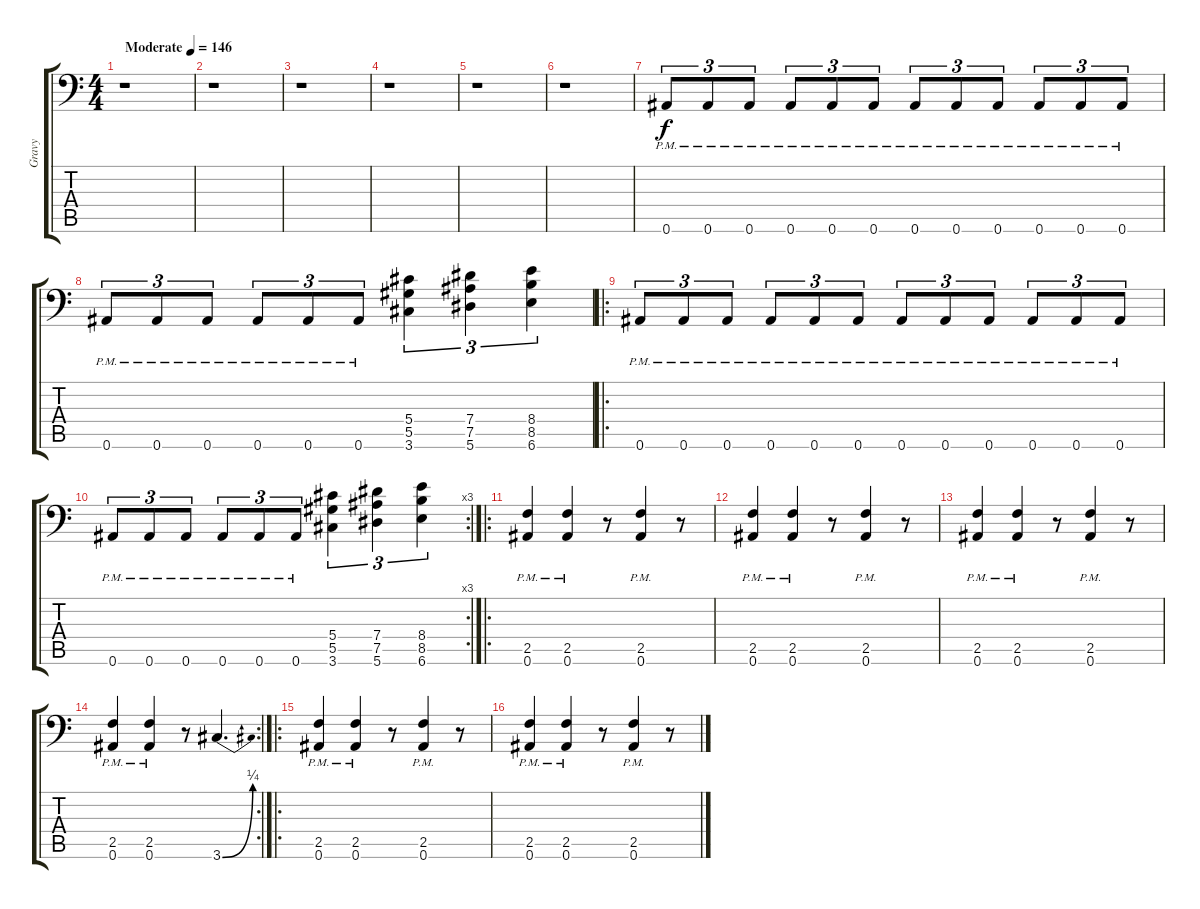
\track ("Gravy" "Gravy") {instrument overdrivenguitar}
\staff {score tabs}
\tuning (Bb3 F3 Db3 Ab2 Eb2 Bb1) {hide}
\ts (4 4)
\tempo (146 "Moderate")
\clef f4
\ks c
r.1{dy f instrument overdrivenguitar} |
r.1 |
r.1 |
r.1 |
r.1 |
r.1 |
0.6{pm}.8{tu (3 2)} 0.6{pm}.8{tu (3 2)} 0.6{pm}.8{tu (3 2)} 0.6{pm}.8{tu (3 2)} 0.6{pm}.8{tu (3 2)} 0.6{pm}.8{tu (3 2)} 0.6{pm}.8{tu (3 2)} 0.6{pm}.8{tu (3 2)} 0.6{pm}.8{tu (3 2)} 0.6{pm}.8{tu (3 2)} 0.6{pm}.8{tu (3 2)} 0.6{pm}.8{tu (3 2)} |
0.6{pm}.8{tu (3 2)} 0.6{pm}.8{tu (3 2)} 0.6{pm}.8{tu (3 2)} 0.6{pm}.8{tu (3 2)} 0.6{pm}.8{tu (3 2)} 0.6{pm}.8{tu (3 2)} (5.4 5.5 3.6).4{tu (3 2)} (7.4 7.5 5.6).4{tu (3 2)} (8.4 8.5 6.6).4{tu (3 2)} |
\ro
0.6{pm}.8{tu (3 2)} 0.6{pm}.8{tu (3 2)} 0.6{pm}.8{tu (3 2)} 0.6{pm}.8{tu (3 2)} 0.6{pm}.8{tu (3 2)} 0.6{pm}.8{tu (3 2)} 0.6{pm}.8{tu (3 2)} 0.6{pm}.8{tu (3 2)} 0.6{pm}.8{tu (3 2)} 0.6{pm}.8{tu (3 2)} 0.6{pm}.8{tu (3 2)} 0.6{pm}.8{tu (3 2)} |
\rc 3
0.6{pm}.8{tu (3 2)} 0.6{pm}.8{tu (3 2)} 0.6{pm}.8{tu (3 2)} 0.6{pm}.8{tu (3 2)} 0.6{pm}.8{tu (3 2)} 0.6{pm}.8{tu (3 2)} (5.4 5.5 3.6).4{tu (3 2)} (7.4 7.5 5.6).4{tu (3 2)} (8.4 8.5 6.6).4{tu (3 2)} |
\ro
(2.5{pm} 0.6{pm}).4 (2.5{pm} 0.6{pm}).4 r.8 (2.5{pm} 0.6{pm}).4 r.8 |
(2.5{pm} 0.6{pm}).4 (2.5{pm} 0.6{pm}).4 r.8 (2.5{pm} 0.6{pm}).4 r.8 |
(2.5{pm} 0.6{pm}).4 (2.5{pm} 0.6{pm}).4 r.8 (2.5{pm} 0.6{pm}).4 r.8 |
\rc 2
(2.5{pm} 0.6{pm}).4 (2.5{pm} 0.6{pm}).4 r.8 3.6{be (bend 0 0 60 1)}.4{d} |
\ro
(2.5{pm} 0.6{pm}).4 (2.5{pm} 0.6{pm}).4 r.8 (2.5{pm} 0.6{pm}).4 r.8 |
(2.5{pm} 0.6{pm}).4 (2.5{pm} 0.6{pm}).4 r.8 (2.5{pm} 0.6{pm}).4 r.8
